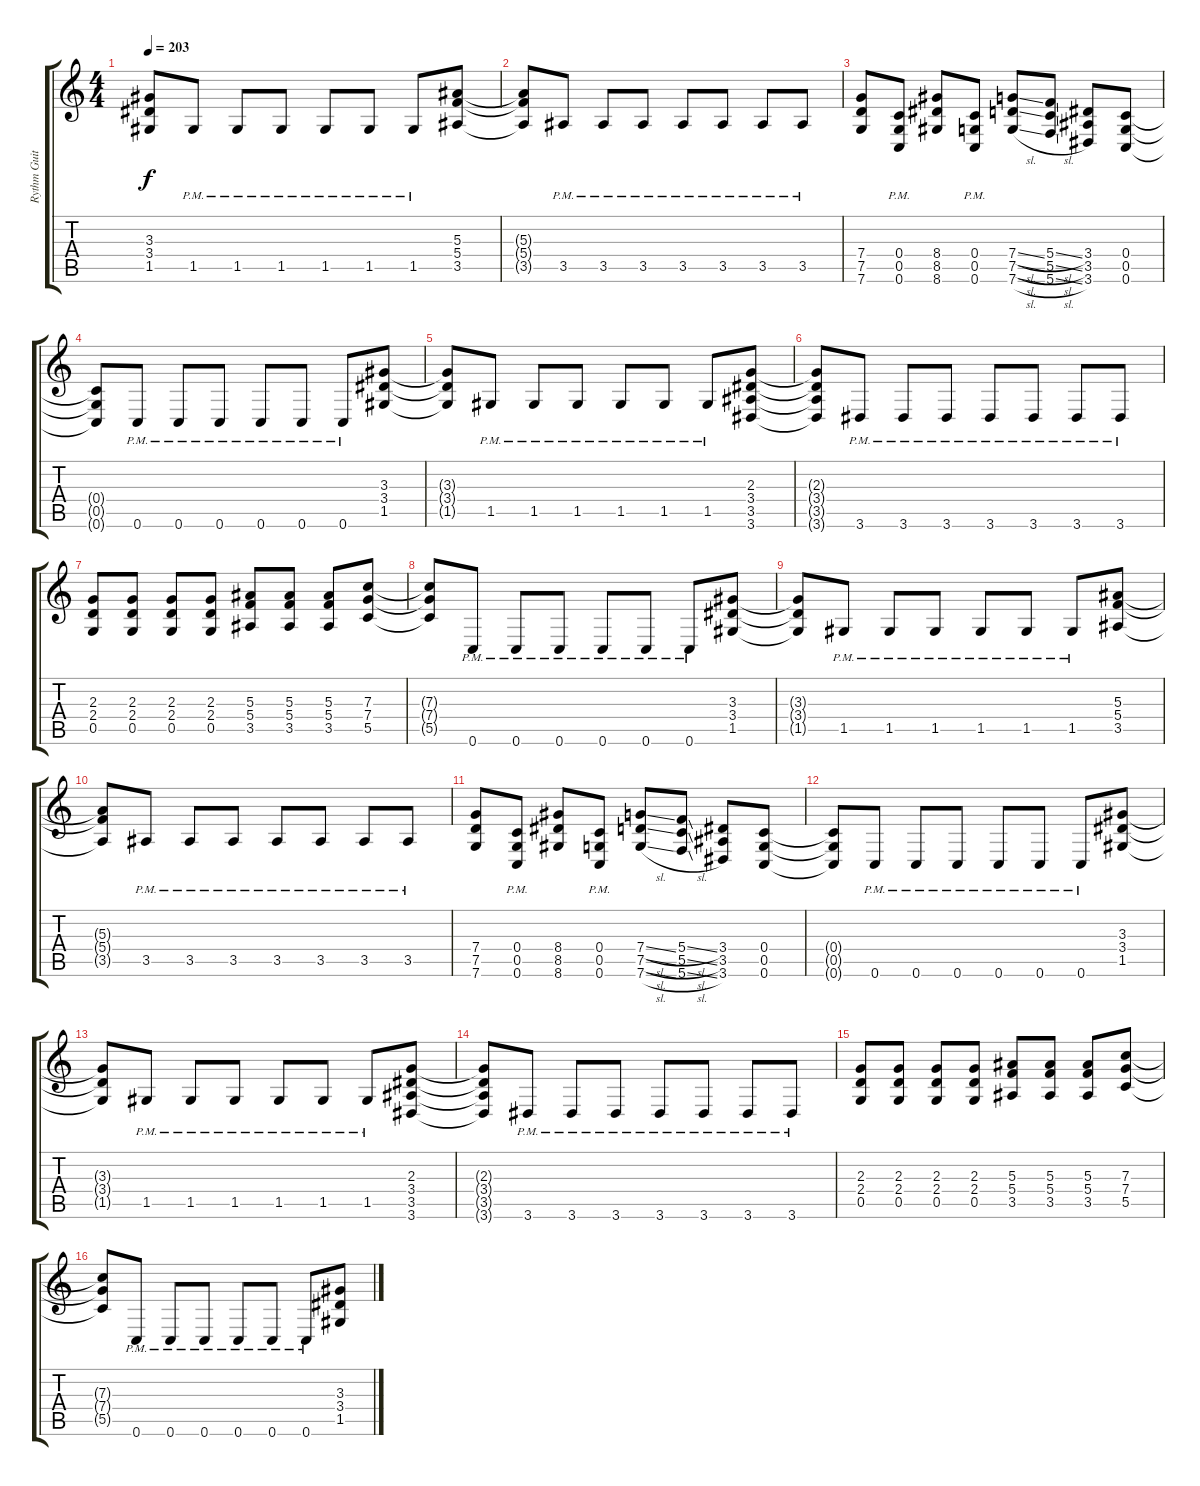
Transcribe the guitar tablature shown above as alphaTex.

\track ("Rythm Guitar II" "Rythm Guit") {instrument overdrivenguitar}
\staff {score tabs}
\tuning (D4 A3 F3 C3 G2 C2) {hide}
\ts (4 4)
\tempo 203
\clef g2
\ks c
(3.3{t} 3.4{t} 1.5{t}).8{dy f} 1.5{pm}.8 1.5{pm}.8 1.5{pm}.8 1.5{pm}.8 1.5{pm}.8 1.5{pm}.8 (5.3 5.4 3.5).8 |
(5.3{t} 5.4{t} 3.5{t}).8 3.5{pm}.8 3.5{pm}.8 3.5{pm}.8 3.5{pm}.8 3.5{pm}.8 3.5{pm}.8 3.5{pm}.8 |
(7.4 7.5 7.6).8 (0.4{pm} 0.5{pm} 0.6{pm}).8 (8.4 8.5 8.6).8 (0.4{pm} 0.5{pm} 0.6{pm}).8 (7.4{sl} 7.5{sl} 7.6{sl}).8 (5.4{sl} 5.5{sl} 5.6{sl}).8 (3.4 3.5 3.6).8 (0.4 0.5 0.6).8 |
(0.4{t} 0.5{t} 0.6{t}).8 0.6{pm}.8 0.6{pm}.8 0.6{pm}.8 0.6{pm}.8 0.6{pm}.8 0.6{pm}.8 (3.3 3.4 1.5).8 |
(3.3{t} 3.4{t} 1.5{t}).8 1.5{pm}.8 1.5{pm}.8 1.5{pm}.8 1.5{pm}.8 1.5{pm}.8 1.5{pm}.8 (2.3 3.4 3.5 3.6).8 |
(2.3{t} 3.4{t} 3.5{t} 3.6{t}).8 3.6{pm}.8 3.6{pm}.8 3.6{pm}.8 3.6{pm}.8 3.6{pm}.8 3.6{pm}.8 3.6{pm}.8 |
(2.3 2.4 0.5).8 (2.3 2.4 0.5).8 (2.3 2.4 0.5).8 (2.3 2.4 0.5).8 (5.3 5.4 3.5).8 (5.3 5.4 3.5).8 (5.3 5.4 3.5).8 (7.3 7.4 5.5).8 |
(7.3{t} 7.4{t} 5.5{t}).8 0.6{pm}.8 0.6{pm}.8 0.6{pm}.8 0.6{pm}.8 0.6{pm}.8 0.6{pm}.8 (3.3 3.4 1.5).8 |
(3.3{t} 3.4{t} 1.5{t}).8 1.5{pm}.8 1.5{pm}.8 1.5{pm}.8 1.5{pm}.8 1.5{pm}.8 1.5{pm}.8 (5.3 5.4 3.5).8 |
(5.3{t} 5.4{t} 3.5{t}).8 3.5{pm}.8 3.5{pm}.8 3.5{pm}.8 3.5{pm}.8 3.5{pm}.8 3.5{pm}.8 3.5{pm}.8 |
(7.4 7.5 7.6).8 (0.4{pm} 0.5{pm} 0.6{pm}).8 (8.4 8.5 8.6).8 (0.4{pm} 0.5{pm} 0.6{pm}).8 (7.4{sl} 7.5{sl} 7.6{sl}).8 (5.4{sl} 5.5{sl} 5.6{sl}).8 (3.4 3.5 3.6).8 (0.4 0.5 0.6).8 |
(0.4{t} 0.5{t} 0.6{t}).8 0.6{pm}.8 0.6{pm}.8 0.6{pm}.8 0.6{pm}.8 0.6{pm}.8 0.6{pm}.8 (3.3 3.4 1.5).8 |
(3.3{t} 3.4{t} 1.5{t}).8 1.5{pm}.8 1.5{pm}.8 1.5{pm}.8 1.5{pm}.8 1.5{pm}.8 1.5{pm}.8 (2.3 3.4 3.5 3.6).8 |
(2.3{t} 3.4{t} 3.5{t} 3.6{t}).8 3.6{pm}.8 3.6{pm}.8 3.6{pm}.8 3.6{pm}.8 3.6{pm}.8 3.6{pm}.8 3.6{pm}.8 |
(2.3 2.4 0.5).8 (2.3 2.4 0.5).8 (2.3 2.4 0.5).8 (2.3 2.4 0.5).8 (5.3 5.4 3.5).8 (5.3 5.4 3.5).8 (5.3 5.4 3.5).8 (7.3 7.4 5.5).8 |
(7.3{t} 7.4{t} 5.5{t}).8 0.6{pm}.8 0.6{pm}.8 0.6{pm}.8 0.6{pm}.8 0.6{pm}.8 0.6{pm}.8 (3.3 3.4 1.5).8
